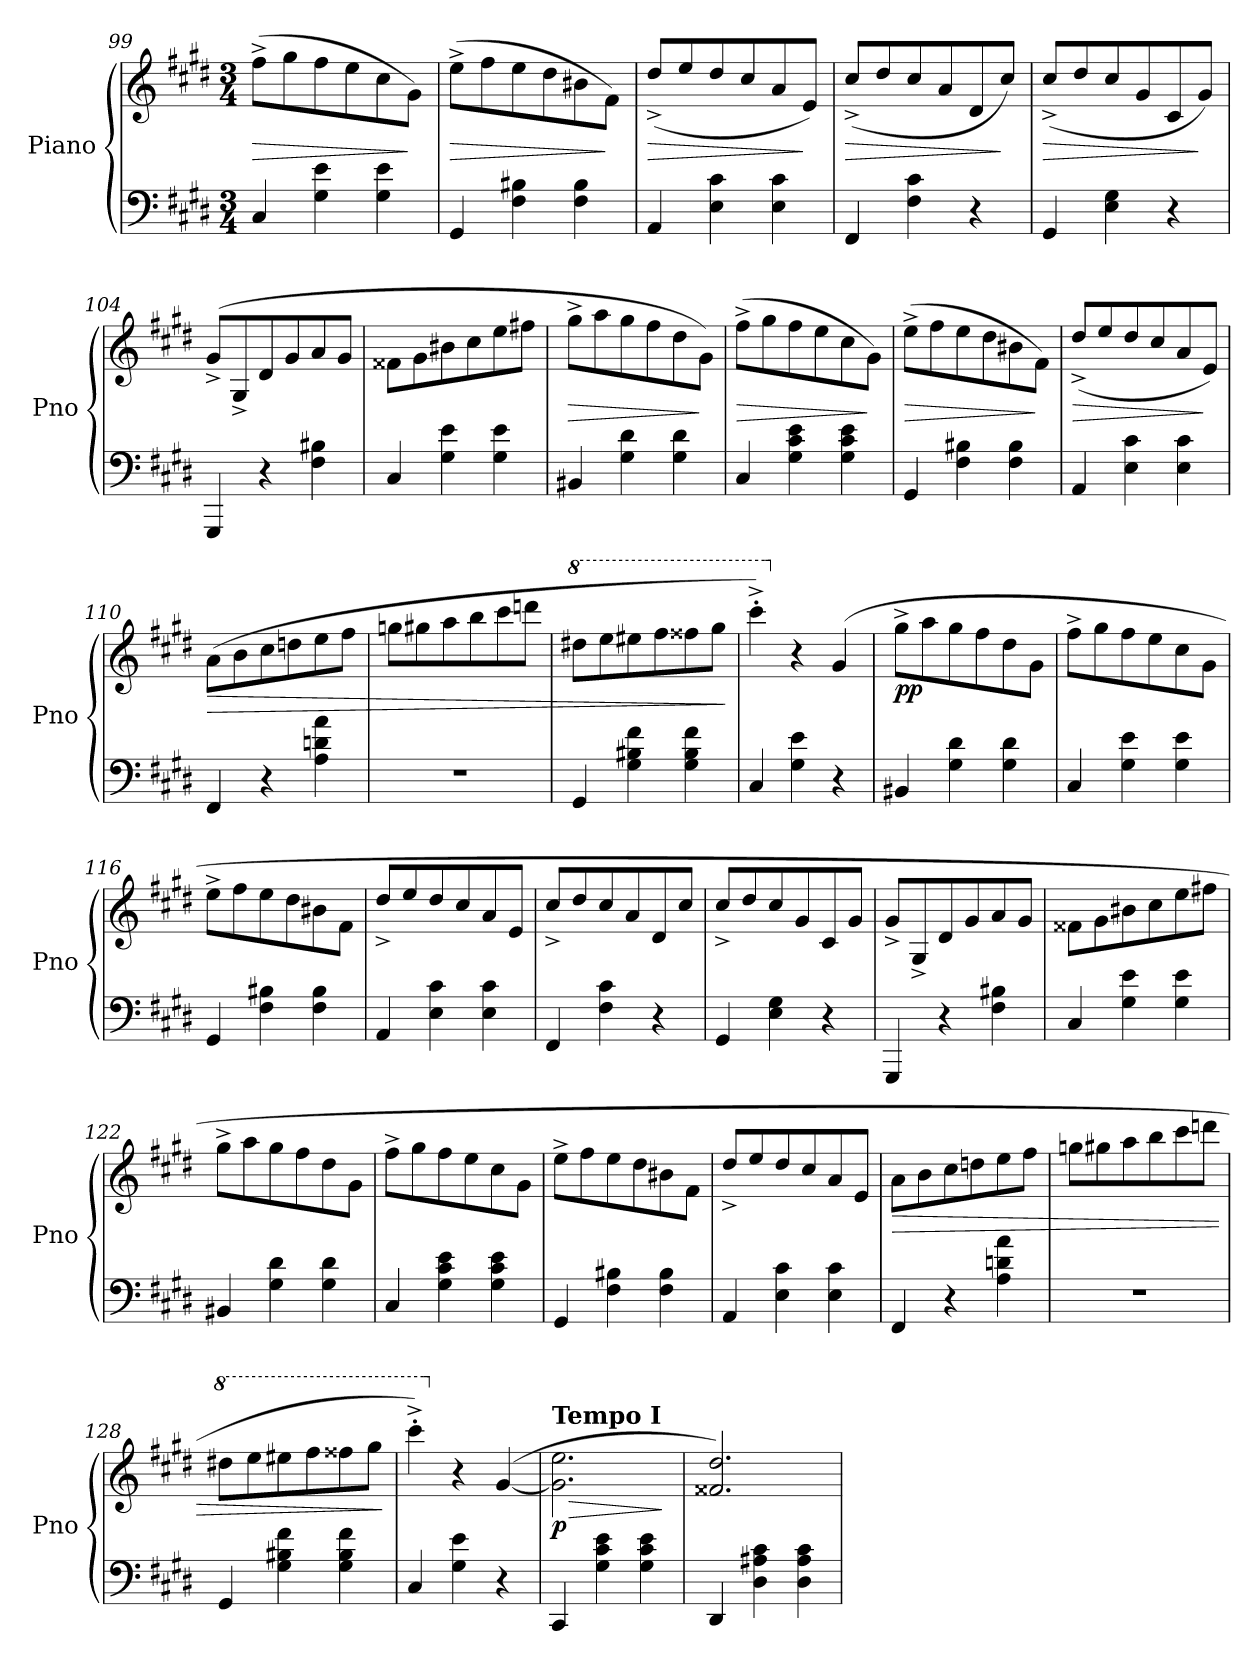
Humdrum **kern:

**kern	**kern	**dynam
*part1	*part1	*part1
*staff2	*staff1	*staff1/2
*I"Piano	*	*
*I'Pno	*	*
*clefF4	*clefG2	*
*k[f#c#g#d#]	*k[f#c#g#d#]	*
*M3/4	*M3/4	*
=99	=99	=99
!	!	!LO:HP:b
4C#/	(>8ff#^\L	>
.	8gg#\	.
4G#\ 4e\	8ff#\	.
.	8ee\	.
4G#\ 4e\	8cc#\	.
.	8g#\J)	]
=100	=100	=100
!	!	!LO:HP:b
4GG#/	(>8ee^\L	>
.	8ff#\	.
4F#\ 4B#X\	8ee\	.
.	8dd#\	.
4F#\ 4B#\	8b#X\	.
.	8f#\J)	]
!!LO:LB:g=z
=101	=101	=101
!	!	!LO:HP:b
4AA/	(<8dd#^/L	>
.	8ee/	.
4E\ 4c#\	8dd#/	.
.	8cc#/	.
4E\ 4c#\	8a/	.
.	8e/J)	]
=102	=102	=102
!	!	!LO:HP:b
4FF#/	(<8cc#^/L	>
.	8dd#/	.
4F#\ 4c#\	8cc#/	.
.	8a/	.
4r	8d#/	.
.	8cc#/J)	]
=103	=103	=103
!	!	!LO:HP:b
4GG#/	(<8cc#^/L	>
.	8dd#/	.
4E\ 4G#\	8cc#/	.
.	8g#/	.
4r	8c#/	.
.	8g#/J)	]
=104	=104	=104
4GGG#/	(>8g#^/L	.
.	8G#^/	.
4r	8d#/	.
.	8g#/	.
4F#\ 4B#X\	8a/	.
.	8g#/J	.
=105	=105	=105
4C#/	8f##X\L	.
.	8g#\	.
4G#\ 4e\	8b#X\	.
.	8cc#\	.
4G#\ 4e\	8ee\	.
.	8ff#X\J	.
=106	=106	=106
!	!	!LO:HP:b
4BB#X/	8gg#^\L	>
.	8aa\	.
4G#\ 4d#\	8gg#\	.
.	8ff#\	.
4G#\ 4d#\	8dd#\	.
.	8g#\J)	]
!!LO:LB:g=z
=107	=107	=107
!	!	!LO:HP:b
4C#/	(>8ff#^\L	>
.	8gg#\	.
4G#\ 4c#\ 4e\	8ff#\	.
.	8ee\	.
4G#\ 4c#\ 4e\	8cc#\	.
.	8g#\J)	]
=108	=108	=108
!	!	!LO:HP:b
4GG#/	(>8ee^\L	>
.	8ff#\	.
4F#\ 4B#X\	8ee\	.
.	8dd#\	.
4F#\ 4B#\	8b#X\	.
.	8f#\J)	]
=109	=109	=109
!	!	!LO:HP:b
4AA/	(<8dd#^/L	>
.	8ee/	.
4E\ 4c#\	8dd#/	.
.	8cc#/	.
4E\ 4c#\	8a/	.
.	8e/J)	]
=110	=110	=110
!	!	!LO:HP:b
4FF#/	(>8a\L	>
.	8b\	.
4r	8cc#\	.
.	8ddn\	.
4A\ 4dn\ 4a\	8ee\	.
.	8ff#\J	.
=111	=111	=111
2.r	8ggn\L	.
.	8gg#X\	.
.	8aa\	.
.	8bb\	.
.	8ccc#\	.
.	8dddn\J	.
!!LO:LB:g=z
=112	=112	=112
*	*8va	*
4GG#/	8ddd#X\L	.
.	8eee\	.
4G#\ 4B#X\ 4f#\	8eee#X\	.
.	8fff#\	.
4G#\ 4B#\ 4f#\	8fff##X\	.
.	8ggg#\J	.
.	.	]
!!LO:LB:g=z
=113	=113	=113
4C#/	4cccc#'^\)	.
*	*X8va	*
4G#\ 4e\	4r	.
4r	(>4g#/	.
=114	=114	=114
!	!	!LO:DY:b
4BB#X/	8gg#^\L	pp
.	8aa\	.
4G#\ 4d#\	8gg#\	.
.	8ff#\	.
4G#\ 4d#\	8dd#\	.
.	8g#\J	.
=115	=115	=115
4C#/	8ff#^\L	.
.	8gg#\	.
4G#\ 4e\	8ff#\	.
.	8ee\	.
4G#\ 4e\	8cc#\	.
.	8g#\J	.
=116	=116	=116
4GG#/	8ee^\L	.
.	8ff#\	.
4F#\ 4B#X\	8ee\	.
.	8dd#\	.
4F#\ 4B#\	8b#X\	.
.	8f#\J	.
=117	=117	=117
4AA/	8dd#^/L	.
.	8ee/	.
4E\ 4c#\	8dd#/	.
.	8cc#/	.
4E\ 4c#\	8a/	.
.	8e/J	.
=118	=118	=118
4FF#/	8cc#^/L	.
.	8dd#/	.
4F#\ 4c#\	8cc#/	.
.	8a/	.
4r	8d#/	.
.	8cc#/J	.
!!LO:PB:g=z
=119	=119	=119
4GG#/	8cc#^/L	.
.	8dd#/	.
4E\ 4G#\	8cc#/	.
.	8g#/	.
4r	8c#/	.
.	8g#/J	.
!!LO:LB:g=z
=120	=120	=120
4GGG#/	8g#^/L	.
.	8G#^/	.
4r	8d#/	.
.	8g#/	.
4F#\ 4B#X\	8a/	.
.	8g#/J	.
=121	=121	=121
4C#/	8f##X\L	.
.	8g#\	.
4G#\ 4e\	8b#X\	.
.	8cc#\	.
4G#\ 4e\	8ee\	.
.	8ff#X\J	.
=122	=122	=122
4BB#X/	8gg#^\L	.
.	8aa\	.
4G#\ 4d#\	8gg#\	.
.	8ff#\	.
4G#\ 4d#\	8dd#\	.
.	8g#\J	.
=123	=123	=123
4C#/	8ff#^\L	.
.	8gg#\	.
4G#\ 4c#\ 4e\	8ff#\	.
.	8ee\	.
4G#\ 4c#\ 4e\	8cc#\	.
.	8g#\J	.
=124	=124	=124
4GG#/	8ee^\L	.
.	8ff#\	.
4F#\ 4B#X\	8ee\	.
.	8dd#\	.
4F#\ 4B#\	8b#X\	.
.	8f#\J	.
=125	=125	=125
4AA/	8dd#^/L	.
.	8ee/	.
4E\ 4c#\	8dd#/	.
.	8cc#/	.
4E\ 4c#\	8a/	.
.	8e/J	.
!!LO:PB:g=z
=126	=126	=126
!	!	!LO:HP:b
4FF#/	8a\L	>
.	8b\	.
4r	8cc#\	.
.	8ddn\	.
4A\ 4dn\ 4a\	8ee\	.
.	8ff#\J	.
=127	=127	=127
2.r	8ggn\L	.
.	8gg#X\	.
.	8aa\	.
.	8bb\	.
.	8ccc#\	.
.	8dddn\J	.
=128	=128	=128
*	*8va	*
4GG#/	8ddd#X\L	.
.	8eee\	.
4G#\ 4B#X\ 4f#\	8eee#X\	.
.	8fff#\	.
4G#\ 4B#\ 4f#\	8fff##X\	.
.	8ggg#\J	.
.	.	]
=129	=129	=129
4C#/	4cccc#'^\)	.
*	*X8va	*
4G#\ 4e\	4r	.
4r	(>[4g#/	.
=130	=130	=130
!	!LO:TX:a:B:t=Tempo I	!
!	!	!LO:HP:b
!	!	!LO:DY:n=1:b
4CC#/	2.g#\] 2.ee\	> p
4G#\ 4c#\ 4e\	.	.
4G#\ 4c#\ 4e\	.	.
.	.	]
=131	=131	=131
4DD#/	2.f##X/ 2.dd#/)	.
4D#\ 4A#X\ 4c#\	.	.
4D#\ 4A#\ 4c#\	.	.
=	=	=
*-	*-	*-
